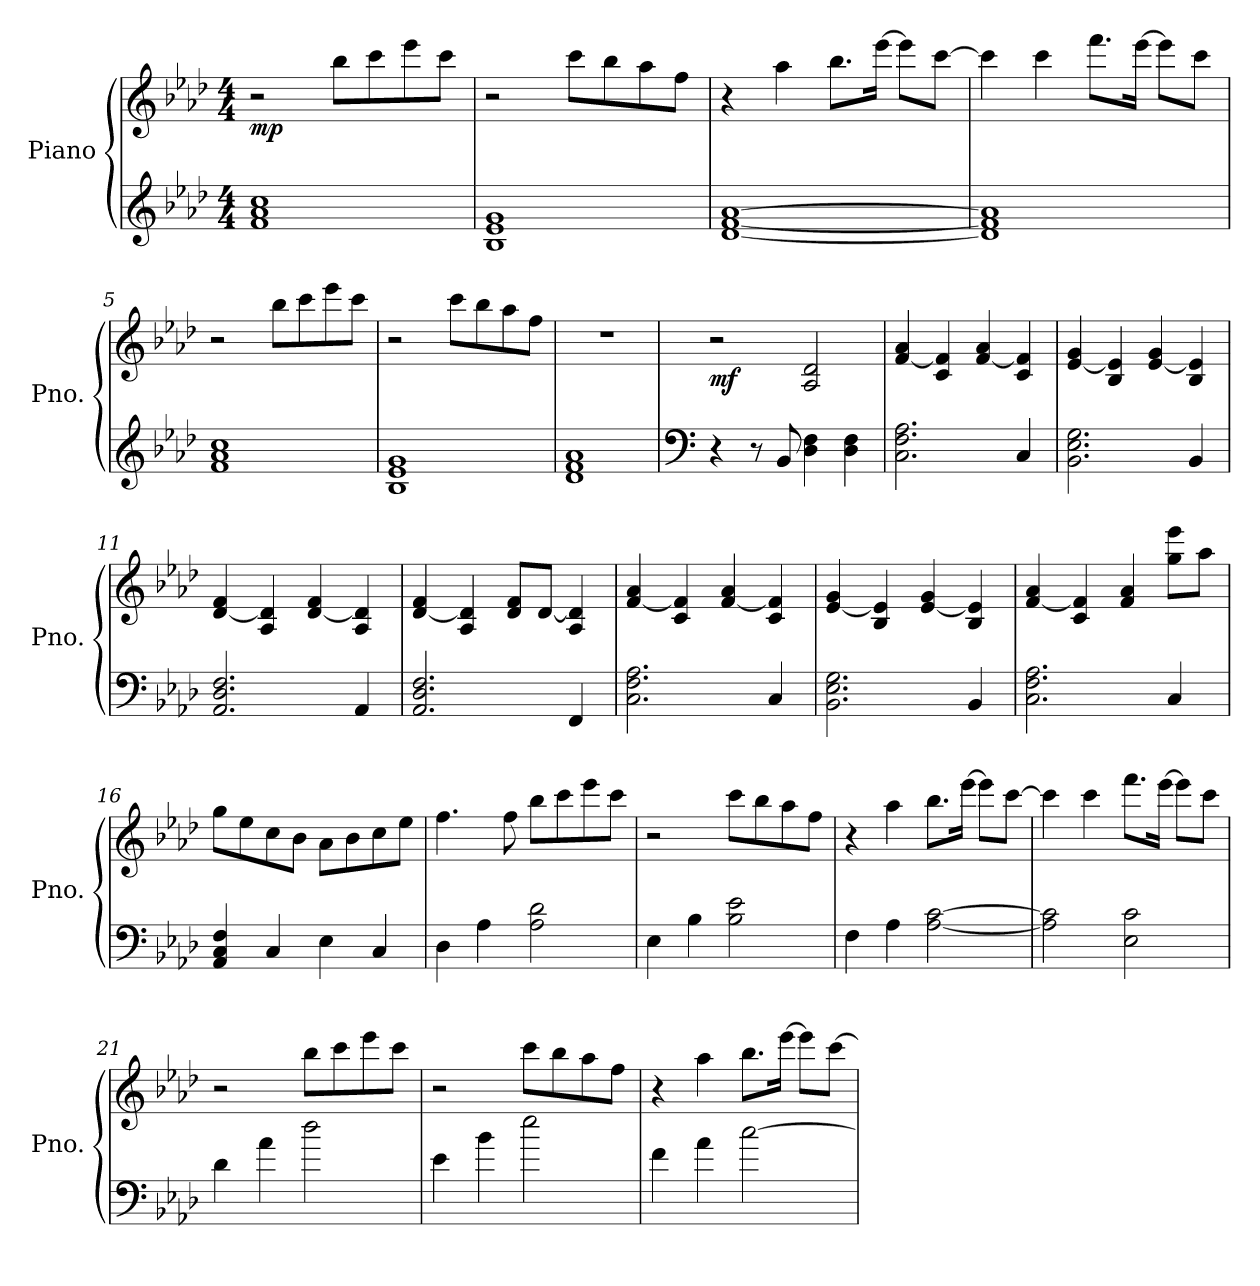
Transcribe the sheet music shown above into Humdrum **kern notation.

**kern	**kern	**dynam
*part1	*part1	*part1
*staff2	*staff1	*staff1/2
*I"Piano	*	*
*I'Pno.	*	*
*clefG2	*clefG2	*
*k[b-e-a-d-]	*k[b-e-a-d-]	*
*M4/4	*M4/4	*
*MM158	*MM158	*
=1	=1	=1
!	!	!LO:DY:b
1f 1a- 1cc	2r	mp
.	8bb-\L	.
.	8ccc\	.
.	8eee-\	.
.	8ccc\J	.
=2	=2	=2
1B- 1e- 1g	2r	.
.	8ccc\L	.
.	8bb-\	.
.	8aa-\	.
.	8ff\J	.
=3	=3	=3
[1d- [1f [1a-	4r	.
.	4aa-\	.
.	8.bb-\L	.
.	[16eee-\Jk	.
.	8eee-\L]	.
.	[8ccc\J	.
=4	=4	=4
1d-] 1f] 1a-]	4ccc\]	.
.	4ccc\	.
.	8.fff\L	.
.	[16eee-\Jk	.
.	8eee-\L]	.
.	8ccc\J	.
=5	=5	=5
1f 1a- 1cc	2r	.
.	8bb-\L	.
.	8ccc\	.
.	8eee-\	.
.	8ccc\J	.
=6	=6	=6
1B- 1e- 1g	2r	.
.	8ccc\L	.
.	8bb-\	.
.	8aa-\	.
.	8ff\J	.
!!LO:LB:g=z
=7	=7	=7
1d- 1f 1a-	1r	.
=8	=8	=8
*clefF4	*	*
!	!	!LO:DY:b
4r	2r	mf
8r	.	.
8BB-/	.	.
4D-\ 4F\	2A-/ 2d-/	.
4D-\ 4F\	.	.
=9	=9	=9
2.C\ 2.F\ 2.A-\	[4f/ 4a-/	.
.	4c/ 4f/]	.
.	[4f/ 4a-/	.
4C/	4c/ 4f/]	.
=10	=10	=10
2.BB-\ 2.E-\ 2.G\	[4e-/ 4g/	.
.	4B-/ 4e-/]	.
.	[4e-/ 4g/	.
4BB-/	4B-/ 4e-/]	.
=11	=11	=11
2.AA-/ 2.D-/ 2.F/	[4d-/ 4f/	.
.	4A-/ 4d-/]	.
.	[4d-/ 4f/	.
4AA-/	4A-/ 4d-/]	.
=12	=12	=12
2.AA-/ 2.D-/ 2.F/	[4d-/ 4f/	.
.	4A-/ 4d-/]	.
.	8d-/ 8f/L	.
.	[8d-/J	.
4FF/	4A-/ 4d-/]	.
!!LO:LB:g=z
=13	=13	=13
2.C\ 2.F\ 2.A-\	[4f/ 4a-/	.
.	4c/ 4f/]	.
.	[4f/ 4a-/	.
4C/	4c/ 4f/]	.
=14	=14	=14
2.BB-\ 2.E-\ 2.G\	[4e-/ 4g/	.
.	4B-/ 4e-/]	.
.	[4e-/ 4g/	.
4BB-/	4B-/ 4e-/]	.
=15	=15	=15
2.C\ 2.F\ 2.A-\	[4f/ 4a-/	.
.	4c/ 4f/]	.
.	4f/ 4a-/	.
4C/	8gg\ 8eee-\L	.
.	8aa-\J	.
=16	=16	=16
4AA-/ 4C/ 4F/	8gg\L	.
.	8ee-\	.
4C/	8cc\	.
.	8b-\J	.
4E-\	8a-\L	.
.	8b-\	.
4C/	8cc\	.
.	8ee-\J	.
=17	=17	=17
4D-\	4.ff\	.
4A-\	.	.
.	8ff\	.
2A-\ 2d-\	8bb-\L	.
.	8ccc\	.
.	8eee-\	.
.	8ccc\J	.
=18	=18	=18
4E-\	2r	.
4B-\	.	.
2B-\ 2e-\	8ccc\L	.
.	8bb-\	.
.	8aa-\	.
.	8ff\J	.
!!LO:LB:g=z
=19	=19	=19
4F\	4r	.
4A-\	4aa-\	.
[2A-\ [2c\	8.bb-\L	.
.	[16eee-\Jk	.
.	8eee-\L]	.
.	[8ccc\J	.
=20	=20	=20
2A-\] 2c\]	4ccc\]	.
.	4ccc\	.
2E-\ 2c\	8.fff\L	.
.	[16eee-\Jk	.
.	8eee-\L]	.
.	8ccc\J	.
=21	=21	=21
4d-\	2r	.
4a-\	.	.
2dd-\	8bb-\L	.
.	8ccc\	.
.	8eee-\	.
.	8ccc\J	.
=22	=22	=22
4e-\	2r	.
4b-\	.	.
2ee-\	8ccc\L	.
.	8bb-\	.
.	8aa-\	.
.	8ff\J	.
=23	=23	=23
4f\	4r	.
4a-\	4aa-\	.
[2cc\	8.bb-\L	.
.	[16eee-\Jk	.
.	8eee-\L]	.
.	[8ccc\J	.
=	=	=
*-	*-	*-
